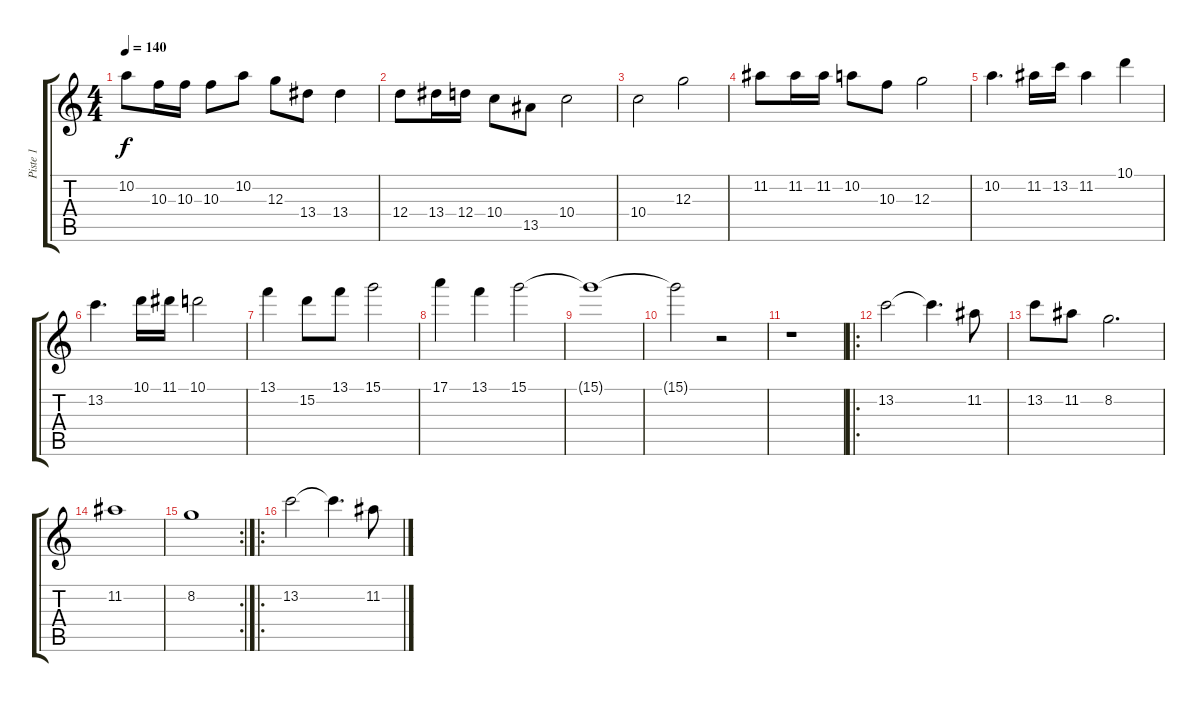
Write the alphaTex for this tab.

\track ("Piste 1" "Piste 1") {instrument overdrivenguitar}
\staff {score tabs}
\tuning (E4 B3 G3 D3 A2 E2) {hide}
\ts (4 4)
\tempo 140
\clef g2
\ks c
10.2.8{dy f} 10.3.16 10.3.16 10.3.8 10.2.8 12.3.8 13.4.8 13.4.4 |
12.4.8 13.4.16 12.4.16 10.4.8 13.5.8 10.4.2 |
10.4.2 12.3.2 |
11.2.8 11.2.16 11.2.16 10.2.8 10.3.8 12.3.2 |
10.2.4{d} 11.2.16 13.2.16 11.2.4 10.1.4 |
13.2.4{d} 10.1.16 11.1.16 10.1.2 |
13.1.4 15.2.8 13.1.8 15.1.2 |
17.1.4 13.1.4 15.1.2 |
15.1{t}.1 |
15.1{t}.2 r.2 |
r.1 |
\ro
13.2.2 13.2{t}.4{d} 11.2.8 |
13.2.8 11.2.8 8.2.2{d} |
11.2.1 |
\rc 2
8.2.1 |
\ro
13.2.2 13.2{t}.4{d} 11.2.8
